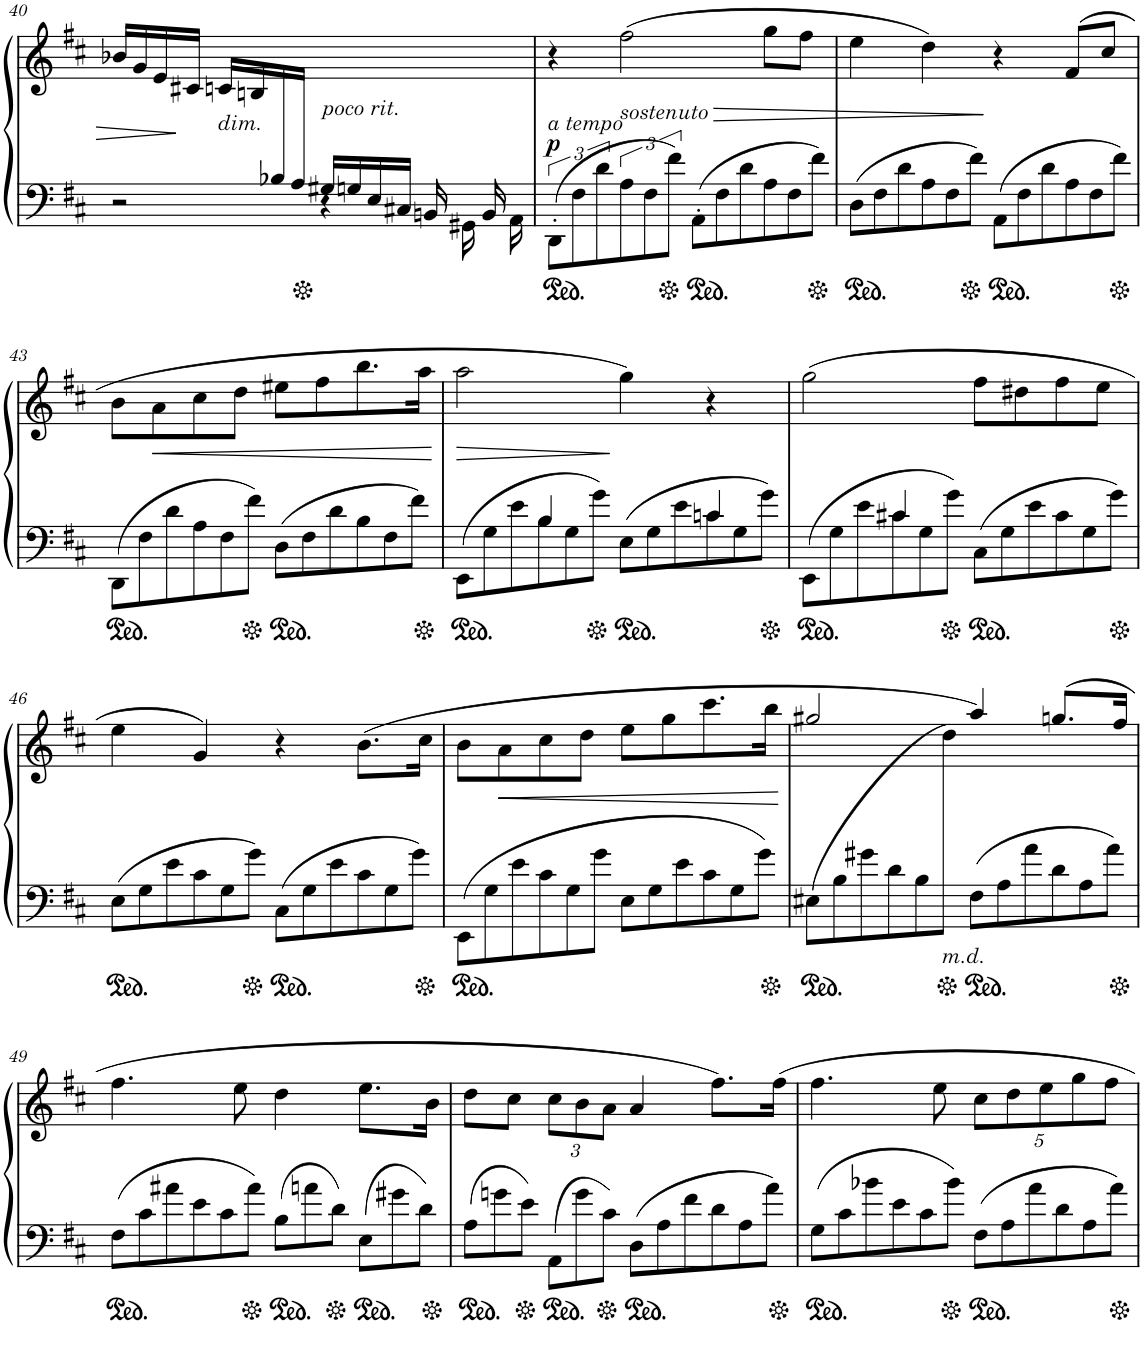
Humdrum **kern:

**kern	**kern	**dynam
*part1	*part1	*part1
*staff2	*staff1	*staff1/2
*I"Pianinas	*	*
!!LO:PB:g=z
*clefF4	*clefG2	*
*k[f#c#]	*k[f#c#]	*
*M4/4	*M4/4	*
*met(c)	*met(c)	*
=40	=40	=40
*^	*	*
4.ryy	2r	16b-X/LL	.
.	.	16g/	.
.	.	16e/	.
.	.	16c#X/JJ	.
!	!	!LO:TX:b:i:t=dim.	!
.	.	16cn/LL	.
.	.	16Bn/	.
16B-X/	.	16ryy	.
16A/JJ	.	16ryy	.
!	!	!LO:TX:b:i:t=poco rit.	!
16G#X/LL	4r	16ryy	.
16Gn/	.	8.ryy	.
16E/	.	.	.
16C#X/JJ	.	.	.
16BBn/	16ryy	16ryy	.
8.ryy	16GG#X\	16ryy	.
.	16BB/	8ryy	.
.	16AA\	.	.
=41	=41	=41	=41
!	!	!LO:TX:b:i:t=a tempo	!
!	!	!	!LO:DY:a=2
*v	*v	*	*
12DD'>\L	4r	p
12F#>\	.	.
12d>\	.	.
!	!LO:TX:b:i:t=sostenuto	!
!	!	!LO:HP:b
12A\	(2ff#\	>
12F#\	.	.
12f#\J	.	.
12AA'\L	.	.
12F#\	.	.
12d\	.	.
12A\	8gg\L	.
12F#\	.	.
.	8ff#\J	.
12f#\J	.	.
=42	=42	=42
12D\L	4ee\	.
12F#\	.	.
12d\	.	.
12A\	4dd\)	.
12F#\	.	.
12f#\J	.	.
*Xbrackettup	*	*
12AA\L	4r	]
12F#\	.	.
12d\	.	.
12A\	(8f#/L	.
12F#\	.	.
.	8cc#/J	.
12f#\J	.	.
!!LO:LB:g=z
=43	=43	=43
12DD\L	8b\L	.
12F#\	.	.
!	!	!LO:HP:b
.	8a\	<
12d\	.	.
12A\	8cc#\	.
12F#\	.	.
.	8dd\J	.
12f#\J	.	.
12D\L	8ee#X\L	.
12F#\	.	.
.	8ff#\	.
12d\	.	.
12B\	8.bb\	.
12F#\	.	.
12f#\J	.	.
.	16aa\Jk	.
.	.	[
=44	=44	=44
*^	*	*
!	!	!	!LO:HP:b
12EE\L	4ryy	2aa\	>
12G\	.	.	.
12e\	.	.	.
12B\	4B/	.	.
12G\	.	.	.
12g\J	.	.	.
12E\L	4ryy	4gg\)	]
12G\	.	.	.
12e\	.	.	.
12cn\	4c/	4r	.
12G\	.	.	.
12g\J	.	.	.
=45	=45	=45	=45
12EE\L	4ryy	(2gg\	.
12G\	.	.	.
12e\	.	.	.
12c#X\	4c#/	.	.
12G\	.	.	.
12g\J	.	.	.
12C#\L	2ryy	8ff#\L	.
12G\	.	.	.
.	.	8dd#X\	.
12e\	.	.	.
12c#\	.	8ff#\	.
12G\	.	.	.
.	.	8ee\J	.
12g\J	.	.	.
*v	*v	*	*
!!LO:LB:g=z
=46	=46	=46
12E\L	4ee\	.
12G\	.	.
12e\	.	.
12c#\	4g/)	.
12G\	.	.
12g\J	.	.
12C#\L	4r	.
12G\	.	.
12e\	.	.
12c#\	(8.b\L	.
12G\	.	.
12g\J	.	.
.	16cc#\Jk	.
=47	=47	=47
12EE\L	8b\L	.
12G\	.	.
!	!	!LO:HP:b
.	8a\	<
12e\	.	.
12c#\	8cc#\	.
12G\	.	.
.	8dd\J	.
12g\J	.	.
12E\L	8ee\L	.
12G\	.	.
.	8gg\	.
12e\	.	.
12c#\	8.ccc#\	.
12G\	.	.
12g\J	.	.
.	16bb\Jk	.
.	.	[
=48	=48	=48
*ped	*	*
*	*^	*
(12E#X\L	2gg#X/	12%5ryy	.
12B\	.	.	.
12g#X\	.	.	.
12d\	.	.	.
12B\	.	.	.
!LO:TX:b:i:t=m.d.	!	!	!
12ryy	.	12dd\J)	.
*	*Xped	*	*
12F#\L	4aa/)	2ryy	.
12A\	.	.	.
12a\	.	.	.
12d\	(8.ggn/L	.	.
12A\	.	.	.
12a\J	.	.	.
.	16ff#/Jk	.	.
*	*v	*v	*
!!LO:LB:g=z
=49	=49	=49
12F#\L	4.ff#\	.
12c#\	.	.
12a#X\	.	.
12e\	.	.
12c#\	.	.
.	8ee\	.
12a#\J	.	.
*brackettup	*	*
12B\L	4dd\	.
12an\	.	.
12d\J	.	.
12E\L	8.ee\L	.
12g#X\	.	.
12d\J	.	.
.	16b\Jk	.
=50	=50	=50
12A\L	8dd\L	.
12gn\	.	.
.	8cc#\J	.
12e\J	.	.
*	*Xbrackettup	*
12AA\L	12cc#\L	.
12g\	12b\	.
12c#\J	12a\J	.
*Xbrackettup	*	*
12D\L	4a/	.
12A\	.	.
12f#\	.	.
12d\	8.ff#\L)	.
12A\	.	.
12a\J	.	.
.	16ff#\Jk	.
=51	=51	=51
12G\L	4.ff#\	.
12c#\	.	.
12b-X\	.	.
12e\	.	.
12c#\	.	.
.	8ee\	.
12b-\J	.	.
12F#\L	10cc#\L	.
12A\	.	.
.	10dd\	.
12a\	.	.
.	10ee\	.
12d\	.	.
.	10gg\	.
12A\	.	.
.	10ff#\J	.
12a\J	.	.
=	=	=
*-	*-	*-
